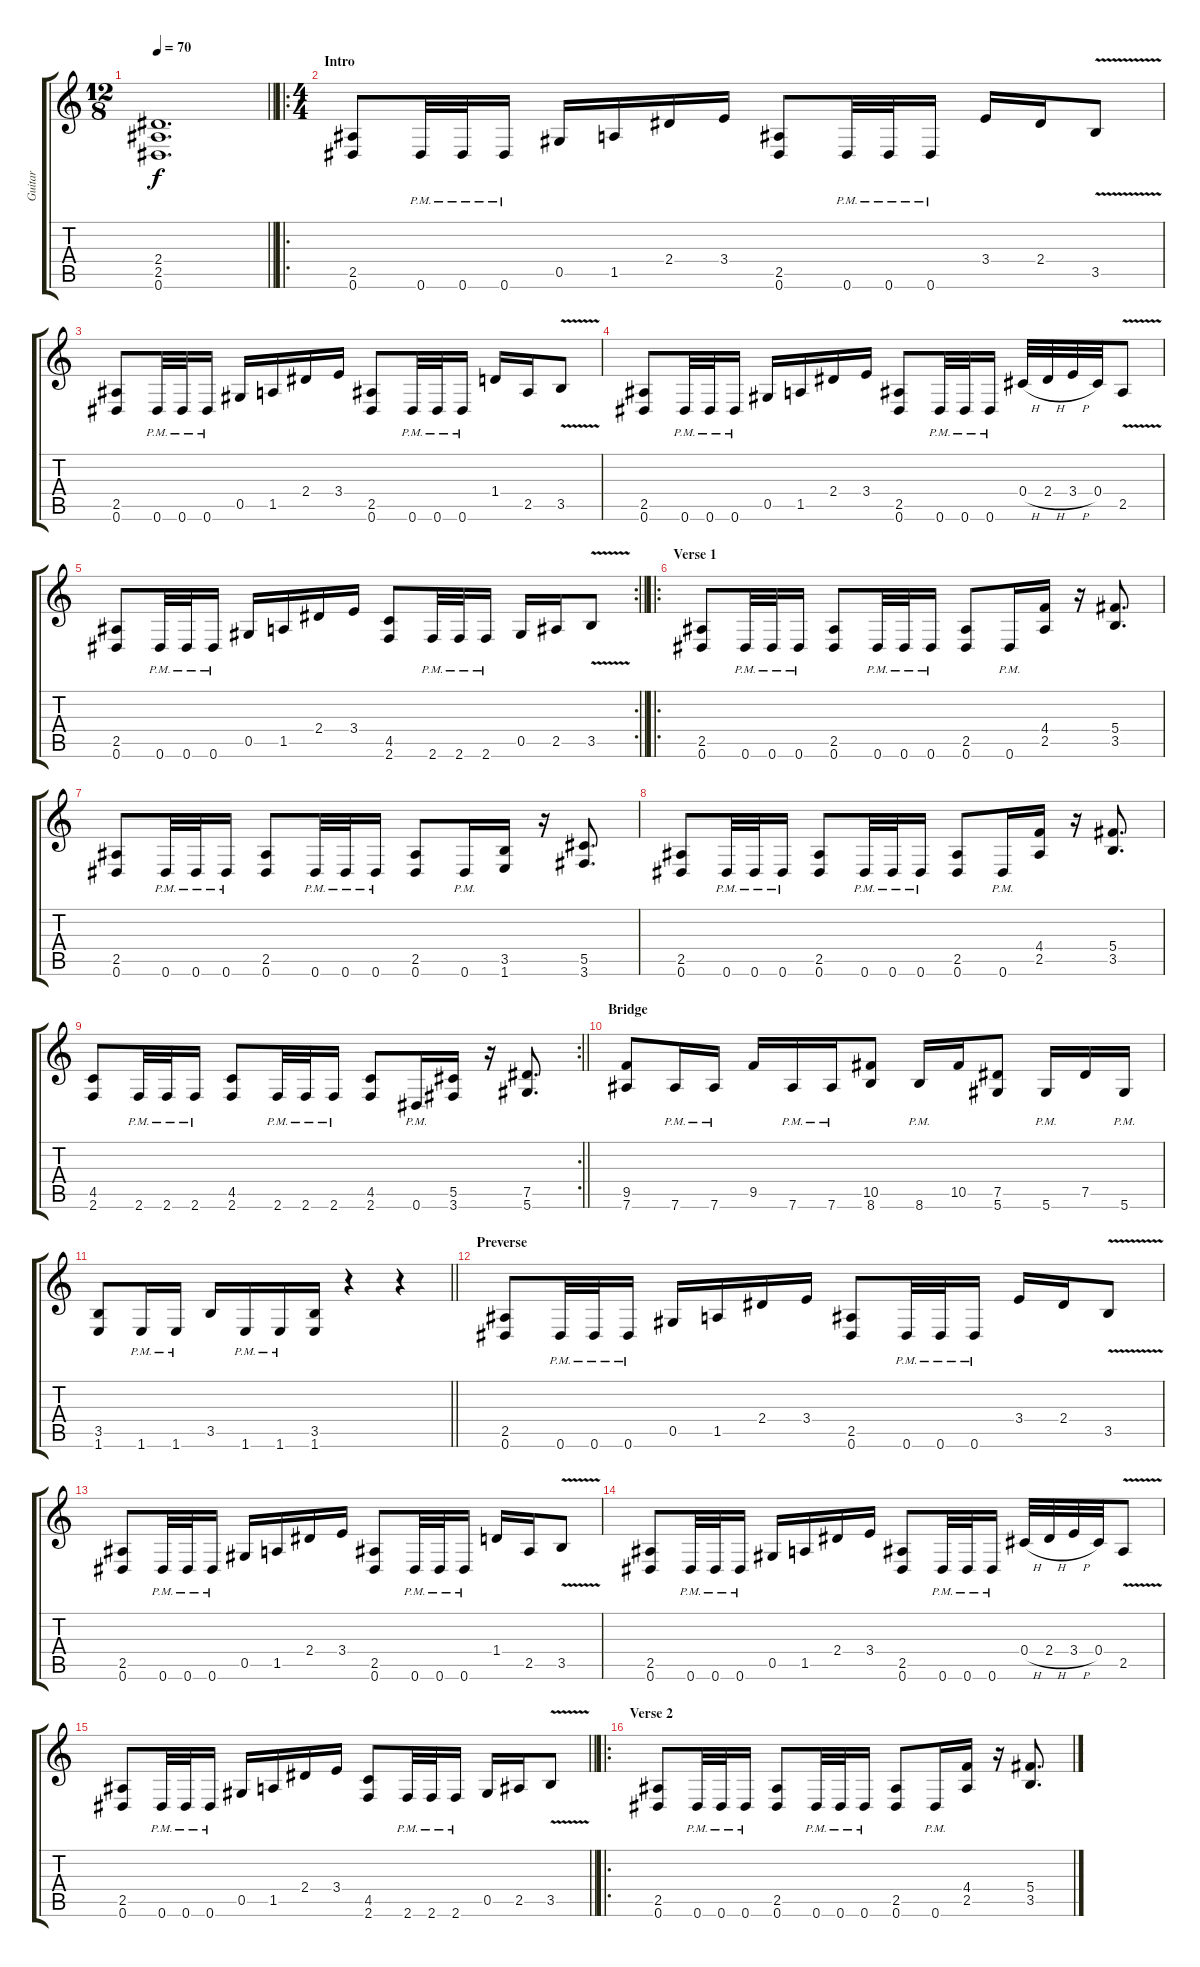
\track ("Guitar" "Guitar") {instrument distortionguitar bank 1}
\staff {score tabs}
\tuning (Eb4 Bb3 Gb3 Db3 Ab2 Eb2) {hide}
\ts (12 8)
\tempo 70
\clef g2
\barLineRight lightlight
\ks c
(2.4 2.5 0.6).1{d dy f instrument distortionguitar} |
\ro
\ts (4 4)
\section ("" "Intro")
(2.5 0.6).8 0.6{pm}.32 0.6{pm}.32 0.6{pm}.16 0.5.16 1.5.16 2.4.16 3.4.16 (2.5 0.6).8 0.6{pm}.32 0.6{pm}.32 0.6{pm}.16 3.4.16 2.4.16 3.5{v}.8 |
(2.5 0.6).8 0.6{pm}.32 0.6{pm}.32 0.6{pm}.16 0.5.16 1.5.16 2.4.16 3.4.16 (2.5 0.6).8 0.6{pm}.32 0.6{pm}.32 0.6{pm}.16 1.4.16 2.5.16 3.5{v}.8 |
(2.5 0.6).8 0.6{pm}.32 0.6{pm}.32 0.6{pm}.16 0.5.16 1.5.16 2.4.16 3.4.16 (2.5 0.6).8 0.6{pm}.32 0.6{pm}.32 0.6{pm}.16 0.4{h}.32 2.4{h}.32 3.4{h}.32 0.4.32 2.5{v}.8 |
\rc 2
\barLineRight lightlight
(2.5 0.6).8 0.6{pm}.32 0.6{pm}.32 0.6{pm}.16 0.5.16 1.5.16 2.4.16 3.4.16 (4.5 2.6).8 2.6{pm}.32 2.6{pm}.32 2.6{pm}.16 0.5.16 2.5.16 3.5{v}.8 |
\ro
\section ("" "Verse 1")
(2.5 0.6).8 0.6{pm}.32 0.6{pm}.32 0.6{pm}.16 (2.5 0.6).8 0.6{pm}.32 0.6{pm}.32 0.6{pm}.16 (2.5 0.6).8 0.6{pm}.16 (4.4 2.5).16 r.16 (5.4 3.5).8{d} |
(2.5 0.6).8 0.6{pm}.32 0.6{pm}.32 0.6{pm}.16 (2.5 0.6).8 0.6{pm}.32 0.6{pm}.32 0.6{pm}.16 (2.5 0.6).8 0.6{pm}.16 (3.5 1.6).16 r.16 (5.5 3.6).8{d} |
(2.5 0.6).8 0.6{pm}.32 0.6{pm}.32 0.6{pm}.16 (2.5 0.6).8 0.6{pm}.32 0.6{pm}.32 0.6{pm}.16 (2.5 0.6).8 0.6{pm}.16 (4.4 2.5).16 r.16 (5.4 3.5).8{d} |
\rc 2
\barLineRight lightlight
(4.5 2.6).8 2.6{pm}.32 2.6{pm}.32 2.6{pm}.16 (4.5 2.6).8 2.6{pm}.32 2.6{pm}.32 2.6{pm}.16 (4.5 2.6).8 0.6{pm}.16 (5.5 3.6).16 r.16 (7.5 5.6).8{d} |
\section ("" "Bridge")
(9.5 7.6).8 7.6{pm}.16 7.6{pm}.16 9.5.16 7.6{pm}.16 7.6{pm}.16 (10.5 8.6).8 8.6{pm}.16 10.5.16 (7.5 5.6).8 5.6{pm}.16 7.5.16 5.6{pm}.16 |
\barLineRight lightlight
(3.5 1.6).8 1.6{pm}.16 1.6{pm}.16 3.5.16 1.6{pm}.16 1.6{pm}.16 (3.5 1.6).16 r.4 r.4 |
\section ("" "Preverse")
(2.5 0.6).8 0.6{pm}.32 0.6{pm}.32 0.6{pm}.16 0.5.16 1.5.16 2.4.16 3.4.16 (2.5 0.6).8 0.6{pm}.32 0.6{pm}.32 0.6{pm}.16 3.4.16 2.4.16 3.5{v}.8 |
(2.5 0.6).8 0.6{pm}.32 0.6{pm}.32 0.6{pm}.16 0.5.16 1.5.16 2.4.16 3.4.16 (2.5 0.6).8 0.6{pm}.32 0.6{pm}.32 0.6{pm}.16 1.4.16 2.5.16 3.5{v}.8 |
(2.5 0.6).8 0.6{pm}.32 0.6{pm}.32 0.6{pm}.16 0.5.16 1.5.16 2.4.16 3.4.16 (2.5 0.6).8 0.6{pm}.32 0.6{pm}.32 0.6{pm}.16 0.4{h}.32 2.4{h}.32 3.4{h}.32 0.4.32 2.5{v}.8 |
\barLineRight lightlight
(2.5 0.6).8 0.6{pm}.32 0.6{pm}.32 0.6{pm}.16 0.5.16 1.5.16 2.4.16 3.4.16 (4.5 2.6).8 2.6{pm}.32 2.6{pm}.32 2.6{pm}.16 0.5.16 2.5.16 3.5{v}.8 |
\ro
\section ("" "Verse 2")
(2.5 0.6).8 0.6{pm}.32 0.6{pm}.32 0.6{pm}.16 (2.5 0.6).8 0.6{pm}.32 0.6{pm}.32 0.6{pm}.16 (2.5 0.6).8 0.6{pm}.16 (4.4 2.5).16 r.16 (5.4 3.5).8{d}
